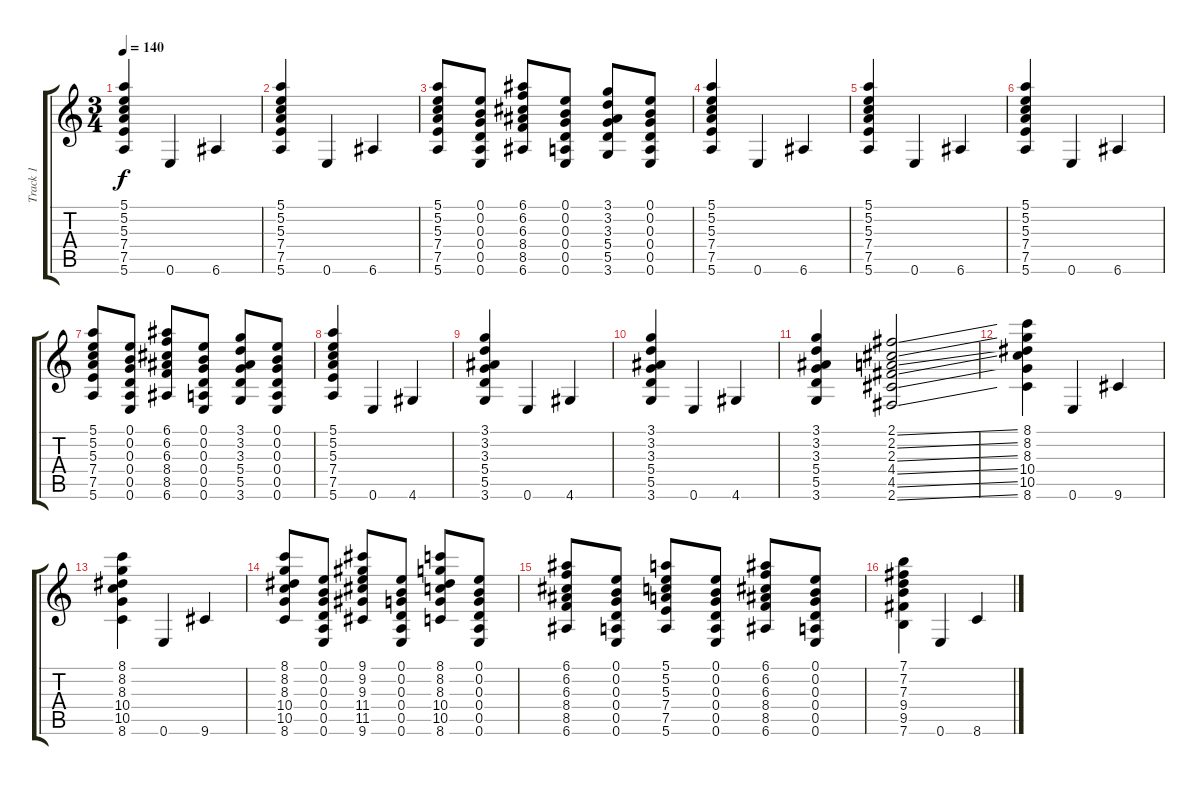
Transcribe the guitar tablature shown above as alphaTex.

\track ("Track 1" "Track 1") {instrument acousticguitarnylon}
\staff {score tabs}
\tuning (E4 B3 G3 D3 A2 E2) {hide}
\ts (3 4)
\tempo 140
\clef g2
\ks c
(5.1 5.2 5.3 7.4 7.5 5.6).4{dy f} 0.6.4 6.6.4 |
(5.1 5.2 5.3 7.4 7.5 5.6).4 0.6.4 6.6.4 |
(5.1 5.2 5.3 7.4 7.5 5.6).8 (0.1 0.2 0.3 0.4 0.5 0.6).8 (6.1 6.2 6.3 8.4 8.5 6.6).8 (0.1 0.2 0.3 0.4 0.5 0.6).8 (3.1 3.2 3.3 5.4 5.5 3.6).8 (0.1 0.2 0.3 0.4 0.5 0.6).8 |
(5.1 5.2 5.3 7.4 7.5 5.6).4 0.6.4 6.6.4 |
(5.1 5.2 5.3 7.4 7.5 5.6).4 0.6.4 6.6.4 |
(5.1 5.2 5.3 7.4 7.5 5.6).4 0.6.4 6.6.4 |
(5.1 5.2 5.3 7.4 7.5 5.6).8 (0.1 0.2 0.3 0.4 0.5 0.6).8 (6.1 6.2 6.3 8.4 8.5 6.6).8 (0.1 0.2 0.3 0.4 0.5 0.6).8 (3.1 3.2 3.3 5.4 5.5 3.6).8 (0.1 0.2 0.3 0.4 0.5 0.6).8 |
(5.1 5.2 5.3 7.4 7.5 5.6).4 0.6.4 4.6.4 |
(3.1 3.2 3.3 5.4 5.5 3.6).4 0.6.4 4.6.4 |
(3.1 3.2 3.3 5.4 5.5 3.6).4 0.6.4 4.6.4 |
(3.1 3.2 3.3 5.4 5.5 3.6).4 (2.1{ss} 2.2{ss} 2.3{ss} 4.4{ss} 4.5{ss} 2.6{ss}).2 |
(8.1 8.2 8.3 10.4 10.5 8.6).4 0.6.4 9.6.4 |
(8.1 8.2 8.3 10.4 10.5 8.6).4 0.6.4 9.6.4 |
(8.1 8.2 8.3 10.4 10.5 8.6).8 (0.1 0.2 0.3 0.4 0.5 0.6).8 (9.1 9.2 9.3 11.4 11.5 9.6).8 (0.1 0.2 0.3 0.4 0.5 0.6).8 (8.1 8.2 8.3 10.4 10.5 8.6).8 (0.1 0.2 0.3 0.4 0.5 0.6).8 |
(6.1 6.2 6.3 8.4 8.5 6.6).8 (0.1 0.2 0.3 0.4 0.5 0.6).8 (5.1 5.2 5.3 7.4 7.5 5.6).8 (0.1 0.2 0.3 0.4 0.5 0.6).8 (6.1 6.2 6.3 8.4 8.5 6.6).8 (0.1 0.2 0.3 0.4 0.5 0.6).8 |
(7.1 7.2 7.3 9.4 9.5 7.6).4 0.6.4 8.6.4
